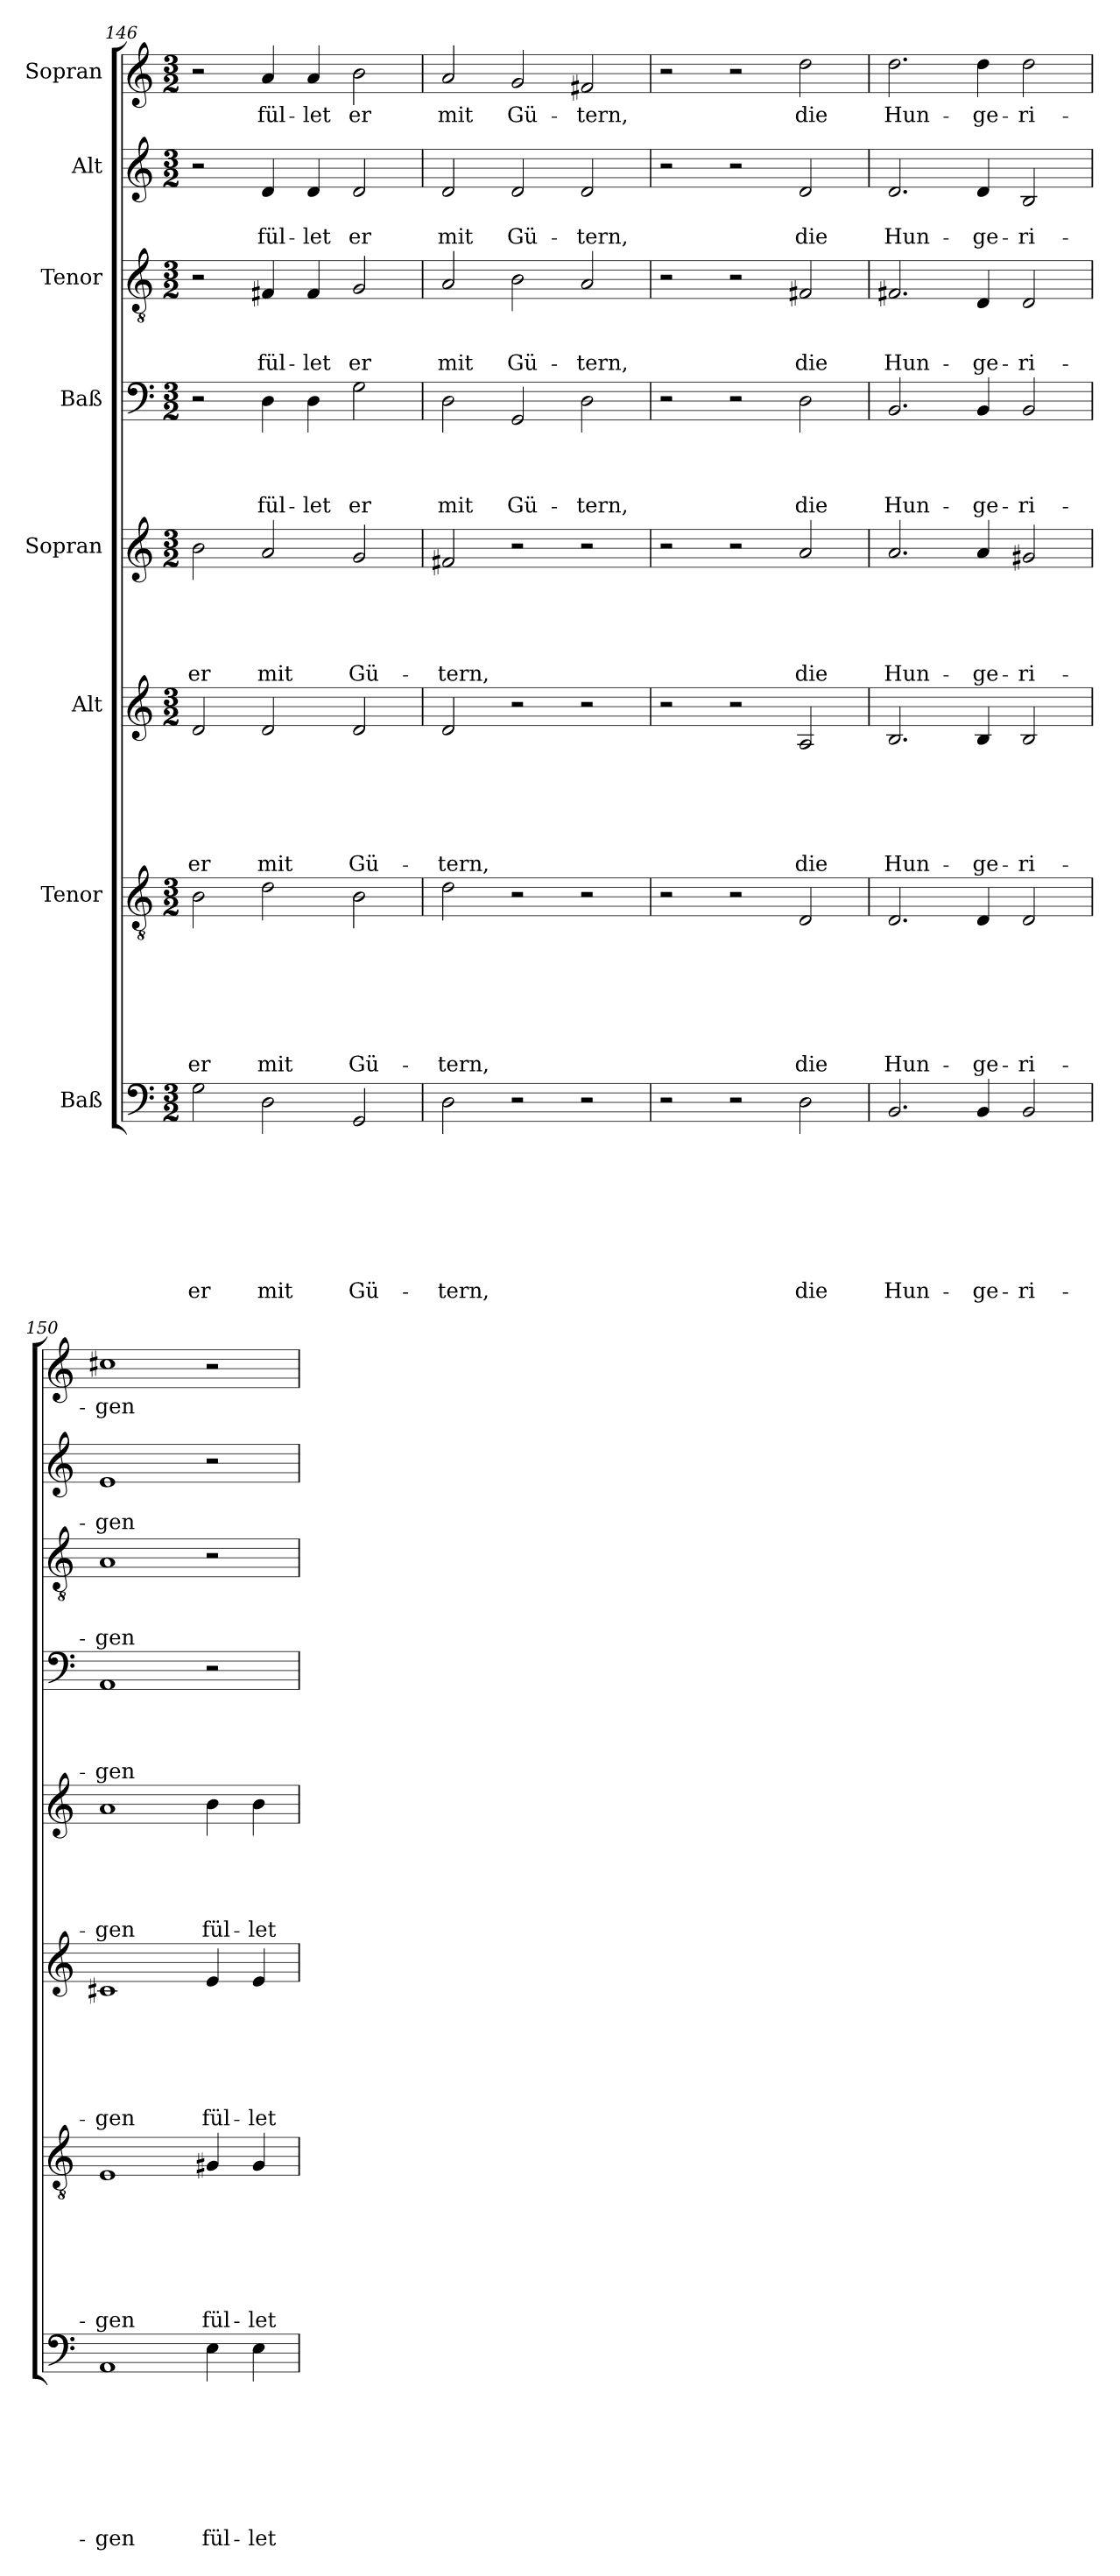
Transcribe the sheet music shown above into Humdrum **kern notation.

**kern	**text	**text	**text	**text	**text	**text	**text	**text	**kern	**text	**text	**text	**text	**text	**text	**text	**kern	**text	**text	**text	**text	**text	**text	**kern	**text	**text	**text	**text	**text	**kern	**text	**text	**text	**text	**kern	**text	**text	**text	**kern	**text	**text	**kern	**text
*part8	*part8	*part8	*part8	*part8	*part8	*part8	*part8	*part8	*part7	*part7	*part7	*part7	*part7	*part7	*part7	*part7	*part6	*part6	*part6	*part6	*part6	*part6	*part6	*part5	*part5	*part5	*part5	*part5	*part5	*part4	*part4	*part4	*part4	*part4	*part3	*part3	*part3	*part3	*part2	*part2	*part2	*part1	*part1
*staff8	*staff8	*staff8	*staff8	*staff8	*staff8	*staff8	*staff8	*staff8	*staff7	*staff7	*staff7	*staff7	*staff7	*staff7	*staff7	*staff7	*staff6	*staff6	*staff6	*staff6	*staff6	*staff6	*staff6	*staff5	*staff5	*staff5	*staff5	*staff5	*staff5	*staff4	*staff4	*staff4	*staff4	*staff4	*staff3	*staff3	*staff3	*staff3	*staff2	*staff2	*staff2	*staff1	*staff1
*I"Baß	*	*	*	*	*	*	*	*	*I"Tenor	*	*	*	*	*	*	*	*I"Alt	*	*	*	*	*	*	*I"Sopran	*	*	*	*	*	*I"Baß	*	*	*	*	*I"Tenor	*	*	*	*I"Alt	*	*	*I"Sopran	*
*clefF4	*	*	*	*	*	*	*	*	*clefGv2	*	*	*	*	*	*	*	*clefG2	*	*	*	*	*	*	*clefG2	*	*	*	*	*	*clefF4	*	*	*	*	*clefGv2	*	*	*	*clefG2	*	*	*clefG2	*
*k[]	*	*	*	*	*	*	*	*	*k[]	*	*	*	*	*	*	*	*k[]	*	*	*	*	*	*	*k[]	*	*	*	*	*	*k[]	*	*	*	*	*k[]	*	*	*	*k[]	*	*	*k[]	*
*C:	*	*	*	*	*	*	*	*	*C:	*	*	*	*	*	*	*	*C:	*	*	*	*	*	*	*C:	*	*	*	*	*	*C:	*	*	*	*	*C:	*	*	*	*C:	*	*	*C:	*
*M3/2	*	*	*	*	*	*	*	*	*M3/2	*	*	*	*	*	*	*	*M3/2	*	*	*	*	*	*	*M3/2	*	*	*	*	*	*M3/2	*	*	*	*	*M3/2	*	*	*	*M3/2	*	*	*M3/2	*
=146	=146	=146	=146	=146	=146	=146	=146	=146	=146	=146	=146	=146	=146	=146	=146	=146	=146	=146	=146	=146	=146	=146	=146	=146	=146	=146	=146	=146	=146	=146	=146	=146	=146	=146	=146	=146	=146	=146	=146	=146	=146	=146	=146
2G\	.	.	.	.	.	.	.	er	2B\	.	.	.	.	.	.	er	2d/	.	.	.	.	.	er	2b\	.	.	.	.	er	2r	.	.	.	.	2r	.	.	.	2r	.	.	2r	.
2D\	.	.	.	.	.	.	.	mit	2d\	.	.	.	.	.	.	mit	2d/	.	.	.	.	.	mit	2a/	.	.	.	.	mit	4D\	.	.	.	fül-	4F#X/	.	.	fül-	4d/	.	fül-	4a/	fül-
.	.	.	.	.	.	.	.	.	.	.	.	.	.	.	.	.	.	.	.	.	.	.	.	.	.	.	.	.	.	4D\	.	.	.	-let	4F#/	.	.	-let	4d/	.	-let	4a/	-let
2GG/	.	.	.	.	.	.	.	Gü-	2B\	.	.	.	.	.	.	Gü-	2d/	.	.	.	.	.	Gü-	2g/	.	.	.	.	Gü-	2G\	.	.	.	er	2G/	.	.	er	2d/	.	er	2b\	er
=147	=147	=147	=147	=147	=147	=147	=147	=147	=147	=147	=147	=147	=147	=147	=147	=147	=147	=147	=147	=147	=147	=147	=147	=147	=147	=147	=147	=147	=147	=147	=147	=147	=147	=147	=147	=147	=147	=147	=147	=147	=147	=147	=147
2D\	.	.	.	.	.	.	.	-tern,	2d\	.	.	.	.	.	.	-tern,	2d/	.	.	.	.	.	-tern,	2f#X/	.	.	.	.	-tern,	2D\	.	.	.	mit	2A/	.	.	mit	2d/	.	mit	2a/	mit
2r	.	.	.	.	.	.	.	.	2r	.	.	.	.	.	.	.	2r	.	.	.	.	.	.	2r	.	.	.	.	.	2GG/	.	.	.	Gü-	2B\	.	.	Gü-	2d/	.	Gü-	2g/	Gü-
2r	.	.	.	.	.	.	.	.	2r	.	.	.	.	.	.	.	2r	.	.	.	.	.	.	2r	.	.	.	.	.	2D\	.	.	.	-tern,	2A/	.	.	-tern,	2d/	.	-tern,	2f#X/	-tern,
=148	=148	=148	=148	=148	=148	=148	=148	=148	=148	=148	=148	=148	=148	=148	=148	=148	=148	=148	=148	=148	=148	=148	=148	=148	=148	=148	=148	=148	=148	=148	=148	=148	=148	=148	=148	=148	=148	=148	=148	=148	=148	=148	=148
2r	.	.	.	.	.	.	.	.	2r	.	.	.	.	.	.	.	2r	.	.	.	.	.	.	2r	.	.	.	.	.	2r	.	.	.	.	2r	.	.	.	2r	.	.	2r	.
2r	.	.	.	.	.	.	.	.	2r	.	.	.	.	.	.	.	2r	.	.	.	.	.	.	2r	.	.	.	.	.	2r	.	.	.	.	2r	.	.	.	2r	.	.	2r	.
2D\	.	.	.	.	.	.	.	die	2D/	.	.	.	.	.	.	die	2A/	.	.	.	.	.	die	2a/	.	.	.	.	die	2D\	.	.	.	die	2F#X/	.	.	die	2d/	.	die	2dd\	die
=149	=149	=149	=149	=149	=149	=149	=149	=149	=149	=149	=149	=149	=149	=149	=149	=149	=149	=149	=149	=149	=149	=149	=149	=149	=149	=149	=149	=149	=149	=149	=149	=149	=149	=149	=149	=149	=149	=149	=149	=149	=149	=149	=149
2.BB/	.	.	.	.	.	.	.	Hun-	2.D/	.	.	.	.	.	.	Hun-	2.B/	.	.	.	.	.	Hun-	2.a/	.	.	.	.	Hun-	2.BB/	.	.	.	Hun-	2.F#X/	.	.	Hun-	2.d/	.	Hun-	2.dd\	Hun-
4BB/	.	.	.	.	.	.	.	-ge-	4D/	.	.	.	.	.	.	-ge-	4B/	.	.	.	.	.	-ge-	4a/	.	.	.	.	-ge-	4BB/	.	.	.	-ge-	4D/	.	.	-ge-	4d/	.	-ge-	4dd\	-ge-
2BB/	.	.	.	.	.	.	.	-ri-	2D/	.	.	.	.	.	.	-ri-	2B/	.	.	.	.	.	-ri-	2g#X/	.	.	.	.	-ri-	2BB/	.	.	.	-ri-	2D/	.	.	-ri-	2B/	.	-ri-	2dd\	-ri-
=150	=150	=150	=150	=150	=150	=150	=150	=150	=150	=150	=150	=150	=150	=150	=150	=150	=150	=150	=150	=150	=150	=150	=150	=150	=150	=150	=150	=150	=150	=150	=150	=150	=150	=150	=150	=150	=150	=150	=150	=150	=150	=150	=150
1AA	.	.	.	.	.	.	.	-gen	1E	.	.	.	.	.	.	-gen	1c#X	.	.	.	.	.	-gen	1a	.	.	.	.	-gen	1AA	.	.	.	-gen	1A	.	.	-gen	1e	.	-gen	1cc#X	-gen
4E\	.	.	.	.	.	.	.	fül-	4G#X/	.	.	.	.	.	.	fül-	4e/	.	.	.	.	.	fül-	4b\	.	.	.	.	fül-	2r	.	.	.	.	2r	.	.	.	2r	.	.	2r	.
4E\	.	.	.	.	.	.	.	-let	4G#/	.	.	.	.	.	.	-let	4e/	.	.	.	.	.	-let	4b\	.	.	.	.	-let	.	.	.	.	.	.	.	.	.	.	.	.	.	.
=	=	=	=	=	=	=	=	=	=	=	=	=	=	=	=	=	=	=	=	=	=	=	=	=	=	=	=	=	=	=	=	=	=	=	=	=	=	=	=	=	=	=	=
*-	*-	*-	*-	*-	*-	*-	*-	*-	*-	*-	*-	*-	*-	*-	*-	*-	*-	*-	*-	*-	*-	*-	*-	*-	*-	*-	*-	*-	*-	*-	*-	*-	*-	*-	*-	*-	*-	*-	*-	*-	*-	*-	*-
